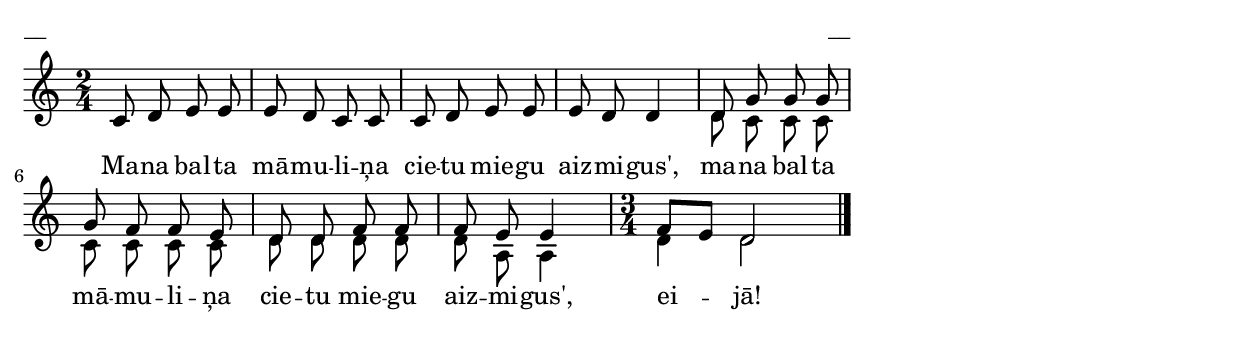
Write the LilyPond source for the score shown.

\version "2.13.18"
\paper {
line-width = 14\cm
left-margin = 0.4\cm
between-system-padding = 0.1\cm
between-system-space = 0.1\cm
}
% AALapas
% Mana balta māmuliņa
\layout {
indent = #0
ragged-last = ##f
}


voiceA = \relative c' {
\clef "treble"
\key c \major
\time 2/4
c8 d e e |
e8 d c c |
c8 d e e |
e8 d d4 |
d8 g g g |
g8 f f e |
d8 d f f |
f8 e e4 |
\time 3/4
f8[ e] d2 |
\bar "|."
}

voiceB = \relative c' {
\clef "treble"
\key c \major
\time 2/4
s2 |
s2 |
s2 |
s2 |
d8 c c c |
c8 c c c |
d8 d d d |
d8 a a4 |
\time 3/4
d4 d2 |
}


lyricA = \lyricmode {
Ma -- na bal -- ta mā -- mu -- li -- ņa cie -- tu mie -- gu aiz -- mi -- gus',
ma -- na bal -- ta mā -- mu -- li -- ņa cie -- tu mie -- gu aiz -- mi -- gus', ei -- jā!
}




fullScore = <<
\new Staff {
<<
\new Voice = "voiceA" { \voiceOne \autoBeamOff \voiceA }
\new Voice = "voiceB" { \voiceTwo \autoBeamOff \voiceB }
\lyricsto "voiceA" \new Lyrics \lyricA
>>
}
>>



\score {
\fullScore
\header { piece = "__" opus = "__" }
}
\markup { \with-color #(x11-color 'white) \sans \smaller "__" }
\score {
\unfoldRepeats
\fullScore
\midi {
\context { \Staff \remove "Staff_performer" }
\context { \Voice \consists "Staff_performer" }
}
}


